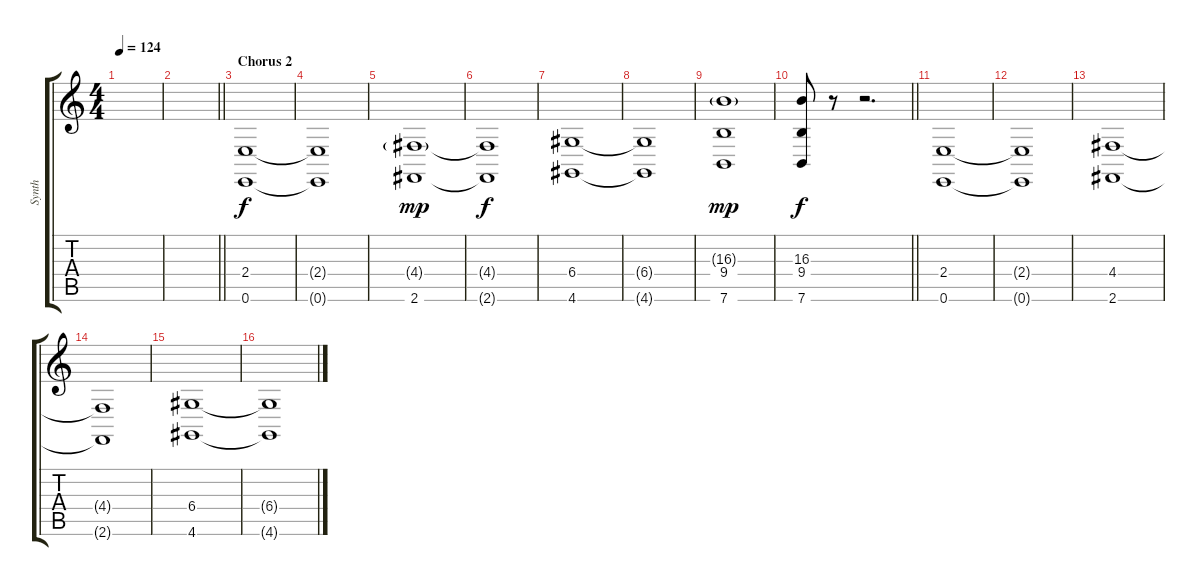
\track ("Synth" "Synth") {instrument pad4choir}
\staff {score tabs}
\tuning (E4 B3 G3 D3 A2 E2) {hide}
\ts (4 4)
\tempo 124
\clef g2
\ks c
|
\barLineRight lightlight
|
\section ("" "Chorus 2")
(2.4 0.6).1 |
(2.4{t} 0.6{t}).1 |
(4.4{g} 2.6).1{dy mp} |
(4.4{t} 2.6{t}).1{dy f} |
(6.4 4.6).1 |
(6.4{t} 4.6{t}).1 |
(16.3{g} 9.4 7.6).1{dy mp} |
\barLineRight lightlight
(16.3 9.4 7.6).8{dy f} r.8 r.2{d} |
(2.4 0.6).1 |
(2.4{t} 0.6{t}).1 |
(4.4 2.6).1 |
(4.4{t} 2.6{t}).1 |
(6.4 4.6).1 |
(6.4{t} 4.6{t}).1
